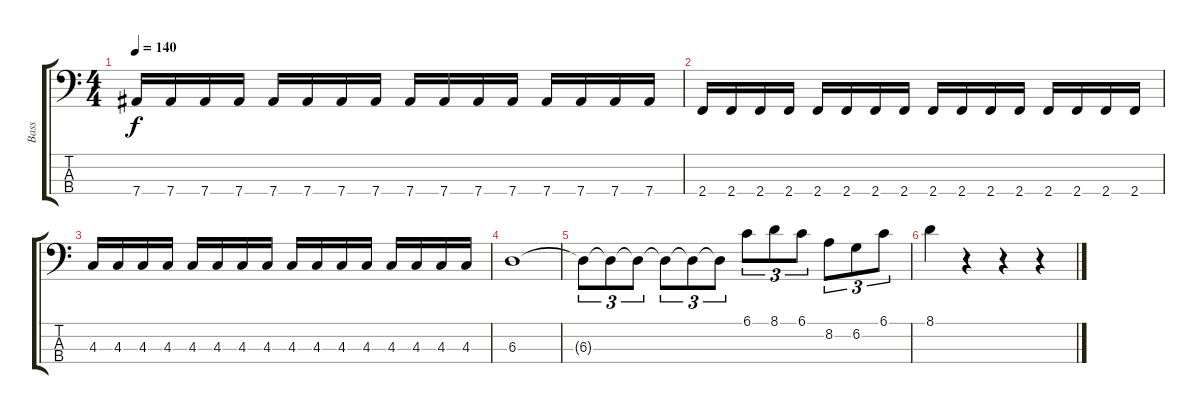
\track ("Bass" "Bass") {instrument electricbasspick}
\staff {score tabs}
\tuning (Gb2 Db2 Ab1 Eb1) {hide}
\ts (4 4)
\tempo 140
\clef f4
\ks c
7.4.16{dy f} 7.4.16 7.4.16 7.4.16 7.4.16 7.4.16 7.4.16 7.4.16 7.4.16 7.4.16 7.4.16 7.4.16 7.4.16 7.4.16 7.4.16 7.4.16 |
2.4.16 2.4.16 2.4.16 2.4.16 2.4.16 2.4.16 2.4.16 2.4.16 2.4.16 2.4.16 2.4.16 2.4.16 2.4.16 2.4.16 2.4.16 2.4.16 |
4.3.16 4.3.16 4.3.16 4.3.16 4.3.16 4.3.16 4.3.16 4.3.16 4.3.16 4.3.16 4.3.16 4.3.16 4.3.16 4.3.16 4.3.16 4.3.16 |
6.3.1 |
6.3{t}.8{tu (3 2)} 6.3{t}.8{tu (3 2)} 6.3{t}.8{tu (3 2)} 6.3{t}.8{tu (3 2)} 6.3{t}.8{tu (3 2)} 6.3{t}.8{tu (3 2)} 6.1.8{tu (3 2)} 8.1.8{tu (3 2)} 6.1.8{tu (3 2)} 8.2.8{tu (3 2)} 6.2.8{tu (3 2)} 6.1.8{tu (3 2)} |
8.1.4 r.4 r.4 r.4
